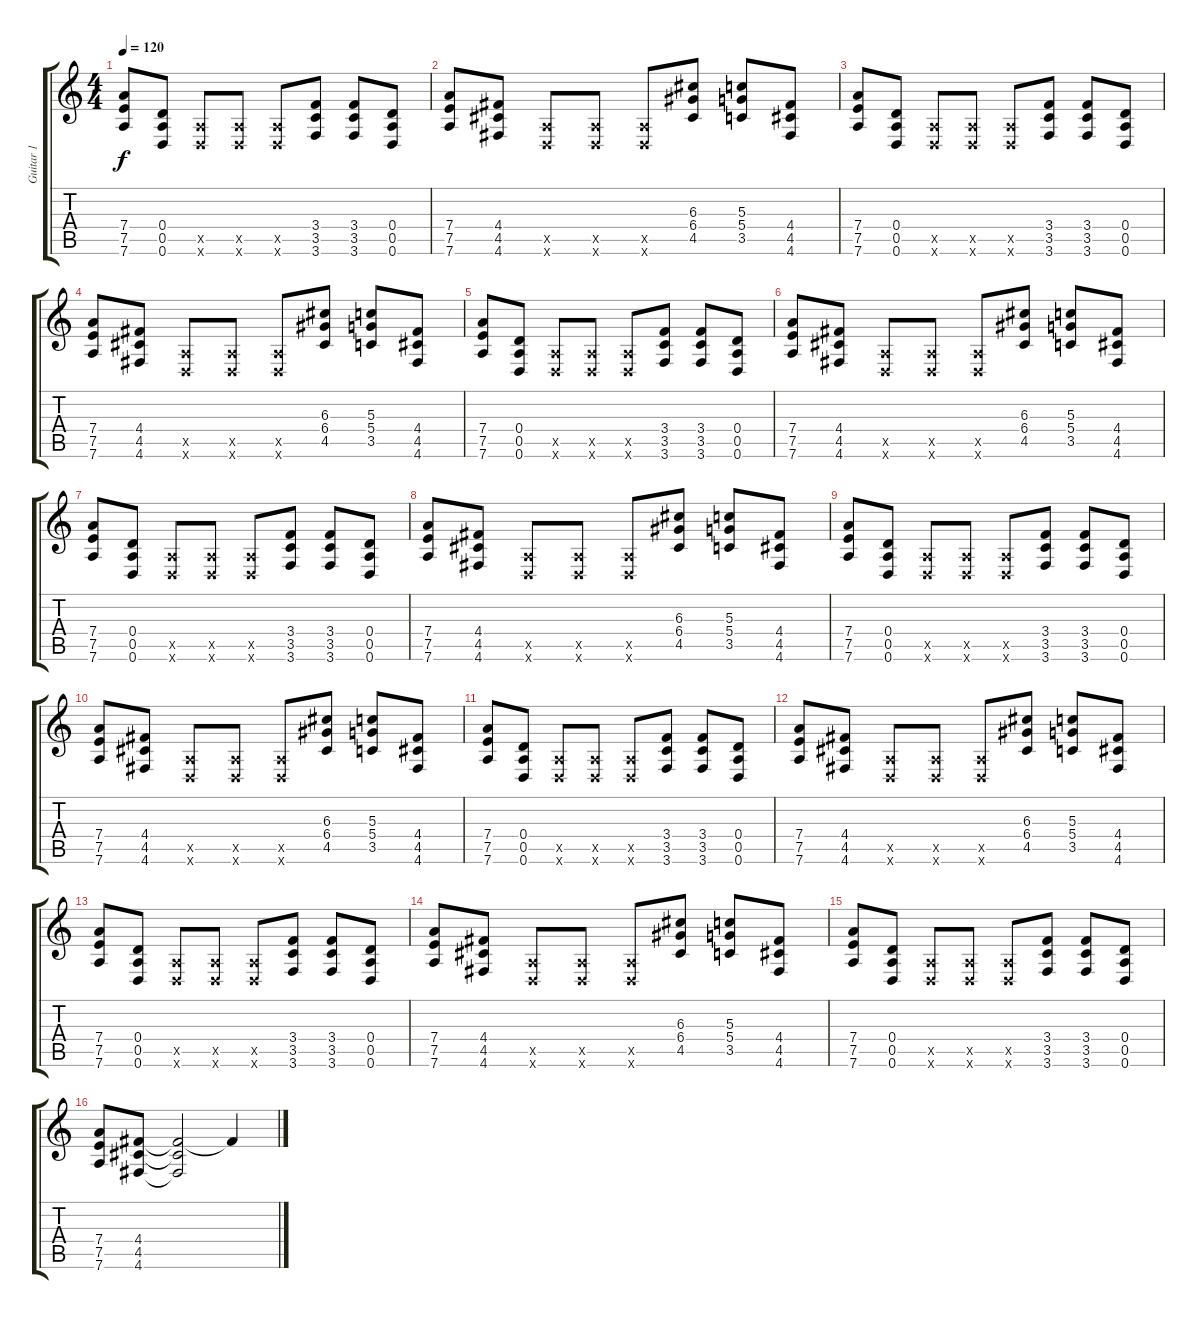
\track ("Guitar 1" "Guitar 1") {instrument distortionguitar}
\staff {score tabs}
\tuning (E4 B3 G3 D3 A2 D2) {hide}
\ts (4 4)
\tempo 120
\clef g2
\ks c
(7.4 7.5 7.6).8{dy f} (0.4 0.5 0.6).8 (0.5{x} 0.6{x}).8 (0.5{x} 0.6{x}).8 (0.5{x} 0.6{x}).8 (3.4 3.5 3.6).8 (3.4 3.5 3.6).8 (0.4 0.5 0.6).8 |
(7.4 7.5 7.6).8 (4.4 4.5 4.6).8 (0.5{x} 0.6{x}).8 (0.5{x} 0.6{x}).8 (0.5{x} 0.6{x}).8 (6.3 6.4 4.5).8 (5.3 5.4 3.5).8 (4.4 4.5 4.6).8 |
(7.4 7.5 7.6).8 (0.4 0.5 0.6).8 (0.5{x} 0.6{x}).8 (0.5{x} 0.6{x}).8 (0.5{x} 0.6{x}).8 (3.4 3.5 3.6).8 (3.4 3.5 3.6).8 (0.4 0.5 0.6).8 |
(7.4 7.5 7.6).8 (4.4 4.5 4.6).8 (0.5{x} 0.6{x}).8 (0.5{x} 0.6{x}).8 (0.5{x} 0.6{x}).8 (6.3 6.4 4.5).8 (5.3 5.4 3.5).8 (4.4 4.5 4.6).8 |
(7.4 7.5 7.6).8 (0.4 0.5 0.6).8 (0.5{x} 0.6{x}).8 (0.5{x} 0.6{x}).8 (0.5{x} 0.6{x}).8 (3.4 3.5 3.6).8 (3.4 3.5 3.6).8 (0.4 0.5 0.6).8 |
(7.4 7.5 7.6).8 (4.4 4.5 4.6).8 (0.5{x} 0.6{x}).8 (0.5{x} 0.6{x}).8 (0.5{x} 0.6{x}).8 (6.3 6.4 4.5).8 (5.3 5.4 3.5).8 (4.4 4.5 4.6).8 |
(7.4 7.5 7.6).8 (0.4 0.5 0.6).8 (0.5{x} 0.6{x}).8 (0.5{x} 0.6{x}).8 (0.5{x} 0.6{x}).8 (3.4 3.5 3.6).8 (3.4 3.5 3.6).8 (0.4 0.5 0.6).8 |
(7.4 7.5 7.6).8 (4.4 4.5 4.6).8 (0.5{x} 0.6{x}).8 (0.5{x} 0.6{x}).8 (0.5{x} 0.6{x}).8 (6.3 6.4 4.5).8 (5.3 5.4 3.5).8 (4.4 4.5 4.6).8 |
(7.4 7.5 7.6).8 (0.4 0.5 0.6).8 (0.5{x} 0.6{x}).8 (0.5{x} 0.6{x}).8 (0.5{x} 0.6{x}).8 (3.4 3.5 3.6).8 (3.4 3.5 3.6).8 (0.4 0.5 0.6).8 |
(7.4 7.5 7.6).8 (4.4 4.5 4.6).8 (0.5{x} 0.6{x}).8 (0.5{x} 0.6{x}).8 (0.5{x} 0.6{x}).8 (6.3 6.4 4.5).8 (5.3 5.4 3.5).8 (4.4 4.5 4.6).8 |
(7.4 7.5 7.6).8 (0.4 0.5 0.6).8 (0.5{x} 0.6{x}).8 (0.5{x} 0.6{x}).8 (0.5{x} 0.6{x}).8 (3.4 3.5 3.6).8 (3.4 3.5 3.6).8 (0.4 0.5 0.6).8 |
(7.4 7.5 7.6).8 (4.4 4.5 4.6).8 (0.5{x} 0.6{x}).8 (0.5{x} 0.6{x}).8 (0.5{x} 0.6{x}).8 (6.3 6.4 4.5).8 (5.3 5.4 3.5).8 (4.4 4.5 4.6).8 |
(7.4 7.5 7.6).8 (0.4 0.5 0.6).8 (0.5{x} 0.6{x}).8 (0.5{x} 0.6{x}).8 (0.5{x} 0.6{x}).8 (3.4 3.5 3.6).8 (3.4 3.5 3.6).8 (0.4 0.5 0.6).8 |
(7.4 7.5 7.6).8 (4.4 4.5 4.6).8 (0.5{x} 0.6{x}).8 (0.5{x} 0.6{x}).8 (0.5{x} 0.6{x}).8 (6.3 6.4 4.5).8 (5.3 5.4 3.5).8 (4.4 4.5 4.6).8 |
(7.4 7.5 7.6).8 (0.4 0.5 0.6).8 (0.5{x} 0.6{x}).8 (0.5{x} 0.6{x}).8 (0.5{x} 0.6{x}).8 (3.4 3.5 3.6).8 (3.4 3.5 3.6).8 (0.4 0.5 0.6).8 |
(7.4 7.5 7.6).8 (4.4 4.5 4.6).8 (4.4{t} 4.5{t} 4.6{t}).2 4.4{t}.4
